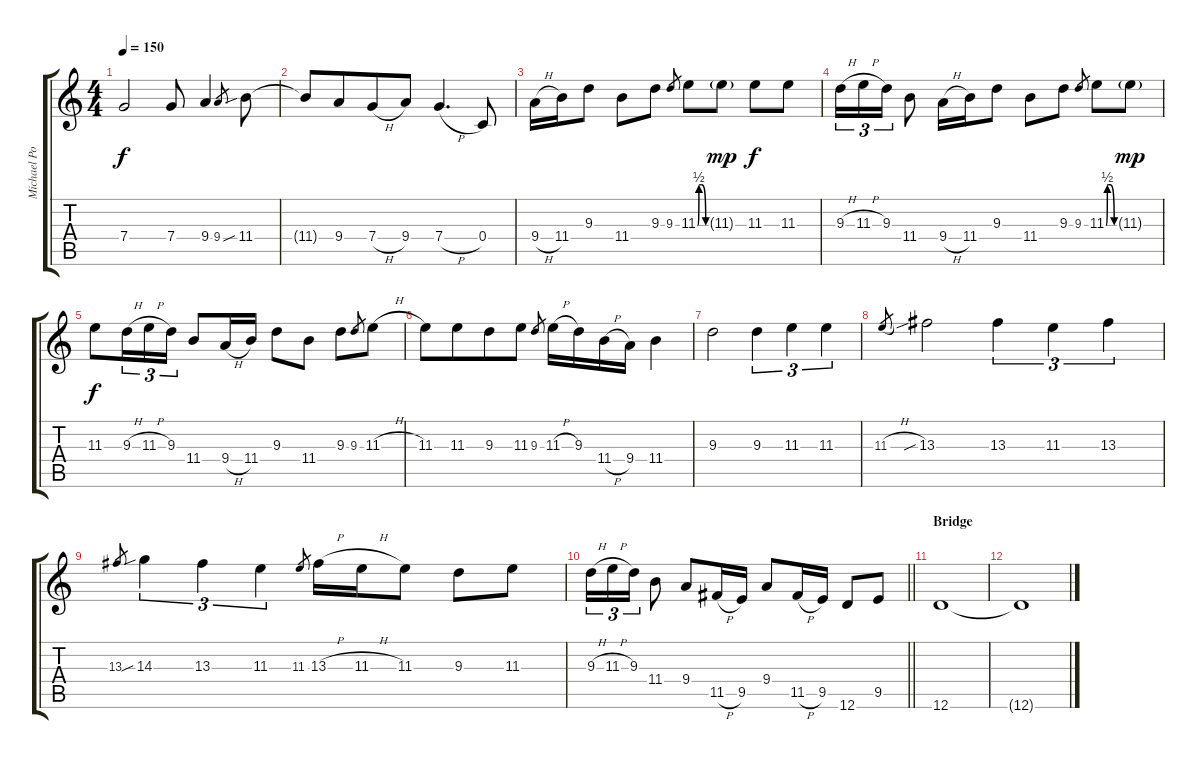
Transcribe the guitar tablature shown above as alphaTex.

\track ("Michael Poulsen Solo" "Michael Po") {instrument distortionguitar}
\staff {score tabs}
\tuning (D4 A3 F3 C3 G2 D2) {hide}
\ts (4 4)
\tempo 150
\clef g2
\ks c
7.4.2{dy f} 7.4.8 9.4.4 9.4.8{gr} 11.4{sib}.8 |
11.4{t}.8 9.4.8{beam merge} 7.4{h}.8 9.4.8 7.4{h}.4{d} 0.4.8 |
9.4{h}.16 11.4.16 9.3.8 11.4.8 9.3.8 9.3.8{gr} 11.3{be (custom 0 0 10 2 15 2 20 2 30 2 60 0)}.8 11.3{g}.8{dy mp} 11.3.8{dy f} 11.3.8 |
9.3{h}.16{tu (3 2)} 11.3{h}.16{tu (3 2)} 9.3.16{tu (3 2)} 11.4.8 9.4{h}.16 11.4.16 9.3.8 11.4.8 9.3.8 9.3.8{gr} 11.3{be (custom 0 0 10 2 20 2 30 2 60 0)}.8 11.3{g}.8{dy mp} |
11.3.8{dy f beam merge} 9.3{h}.16{tu (3 2) beam merge} 11.3{h}.16{tu (3 2) beam merge} 9.3.16{tu (3 2) beam split} 11.4.8{beam merge} 9.4{h}.16{beam merge} 11.4.16{beam split} 9.3.8{beam merge} 11.4.8 9.3.8 9.3.8{gr} 11.3{h}.8 |
11.3.8 11.3.8{beam merge} 9.3.8 11.3.8 9.3.8{gr} 11.3{h}.16 9.3.16 11.4{h}.16 9.4.16 11.4.4 |
9.3.2 9.3.4{tu (3 2)} 11.3.4{tu (3 2)} 11.3.4{tu (3 2)} |
11.3{h}.8{gr} 13.3{sib}.2 13.3.4{tu (3 2)} 11.3.4{tu (3 2)} 13.3.4{tu (3 2)} |
13.3.8{gr} 14.3{sib}.4{tu (3 2)} 13.3.4{tu (3 2)} 11.3.4{tu (3 2)} 11.3.8{gr} 13.3{h}.16 11.3{h}.16 11.3.8 9.3.8 11.3.8 |
\barLineRight lightlight
9.3{h}.16{tu (3 2)} 11.3{h}.16{tu (3 2)} 9.3.16{tu (3 2)} 11.4.8 9.4.8 11.5{h}.16 9.5.16 9.4.8 11.5{h}.16 9.5.16 12.6.8 9.5.8 |
\section ("" "Bridge")
12.6.1 |
12.6{t}.1
